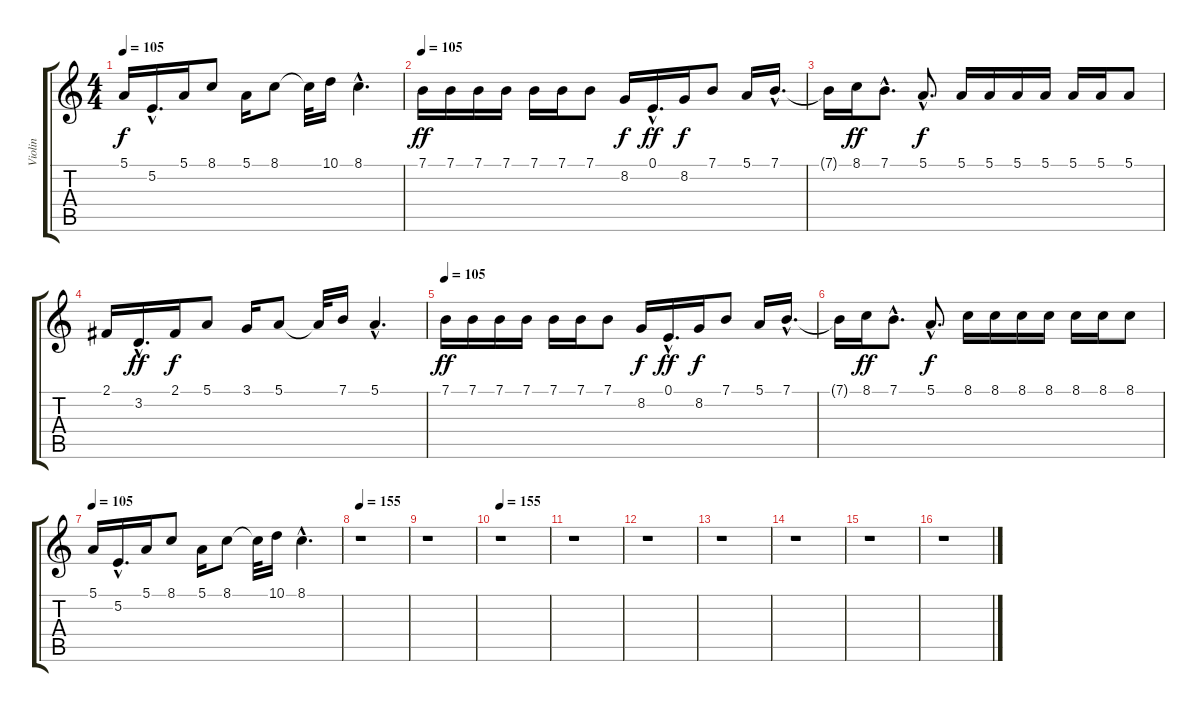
\track ("Violin" "Violin") {instrument violin}
\staff {score tabs}
\tuning (E4 B3 G3 D3 A2 E2) {hide}
\ts (4 4)
\tempo 105
\clef g2
\ks c
5.1.16{dy f} 5.2{hac}.16{d} 5.1.16 8.1.8 5.1.16 8.1.8 8.1{t}.32 10.1.16 8.1{hac}.4{d} |
\tempo 105
7.1.16{dy ff} 7.1.16 7.1.16 7.1.16 7.1.16 7.1.16 7.1.8 8.2.16{dy f} 0.1{hac}.16{d dy ff} 8.2.16{dy f} 7.1.8 5.1.16 7.1{hac}.16{d} |
7.1{t}.16 8.1.16{dy ff} 7.1{hac}.8{d} 5.1{hac}.8{d dy f} 5.1.16 5.1.16 5.1.16 5.1.16 5.1.16 5.1.16 5.1.8 |
2.1.16 3.2{hac}.16{d dy ff} 2.1.16{dy f} 5.1.8 3.1.16 5.1.8 5.1{t}.32 7.1.16 5.1{hac}.4{d} |
\tempo 105
7.1.16{dy ff} 7.1.16 7.1.16 7.1.16 7.1.16 7.1.16 7.1.8 8.2.16{dy f} 0.1{hac}.16{d dy ff} 8.2.16{dy f} 7.1.8 5.1.16 7.1{hac}.16{d} |
7.1{t}.16 8.1.16{dy ff} 7.1{hac}.8{d} 5.1{hac}.8{d dy f} 8.1.16 8.1.16 8.1.16 8.1.16 8.1.16 8.1.16 8.1.8 |
\tempo 105
5.1.16 5.2{hac}.16{d} 5.1.16 8.1.8 5.1.16 8.1.8 8.1{t}.32 10.1.16 8.1{hac}.4{d} |
\tempo 155
r.1 |
r.1 |
\tempo 155
r.1 |
r.1 |
r.1 |
r.1 |
r.1 |
r.1 |
r.1
